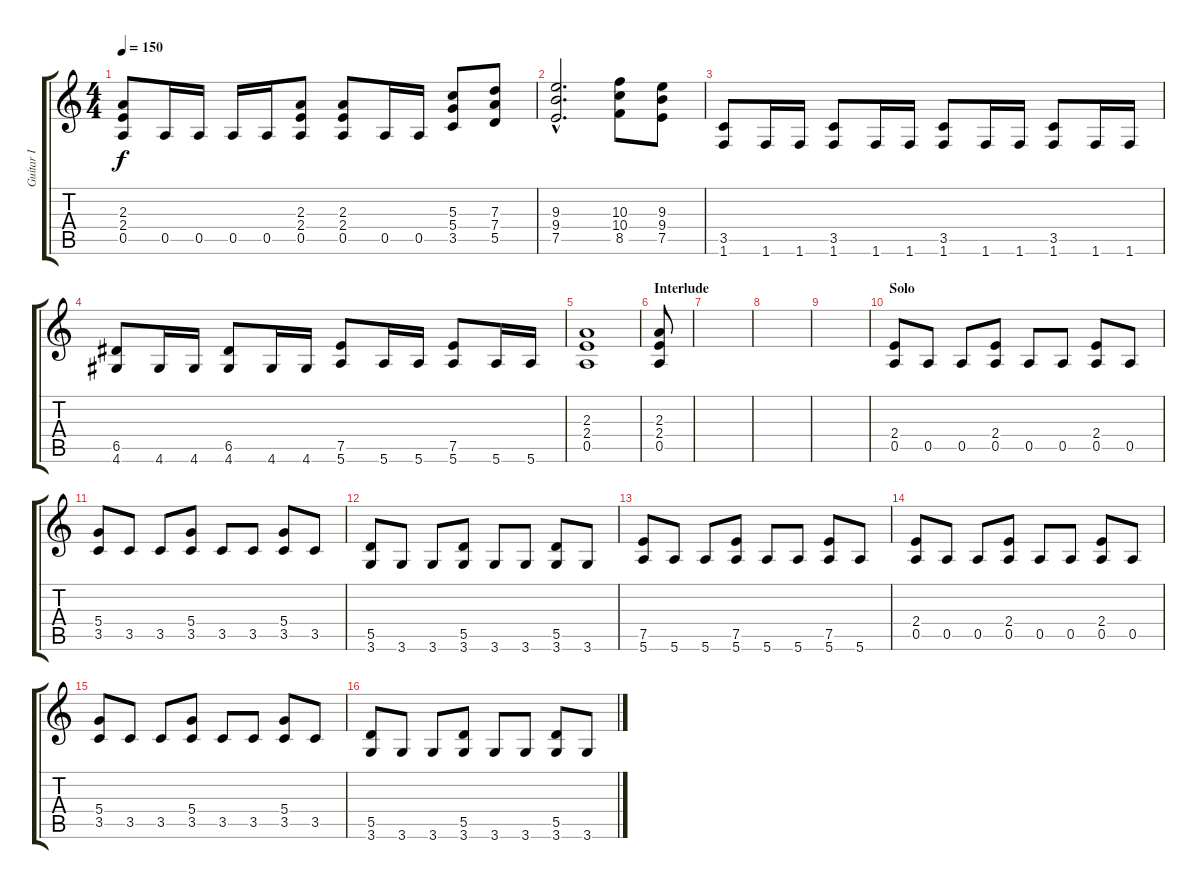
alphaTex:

\track ("Guitar I" "Guitar I") {instrument distortionguitar}
\staff {score tabs}
\tuning (E4 B3 G3 D3 A2 E2) {hide}
\ts (4 4)
\tempo 150
\clef g2
\ks c
(2.3 2.4 0.5).8{dy f} 0.5.16 0.5.16 0.5.16 0.5.16 (2.3 2.4 0.5).8 (2.3 2.4 0.5).8 0.5.16 0.5.16 (5.3 5.4 3.5).8 (7.3 7.4 5.5).8 |
(9.3{hac} 9.4{hac} 7.5{hac}).2{d} (10.3 10.4 8.5).8 (9.3 9.4 7.5).8 |
(3.5 1.6).8 1.6.16 1.6.16 (3.5 1.6).8 1.6.16 1.6.16 (3.5 1.6).8 1.6.16 1.6.16 (3.5 1.6).8 1.6.16 1.6.16 |
(6.5 4.6).8 4.6.16 4.6.16 (6.5 4.6).8 4.6.16 4.6.16 (7.5 5.6).8 5.6.16 5.6.16 (7.5 5.6).8 5.6.16 5.6.16 |
(2.3 2.4 0.5).1 |
\section ("" "Interlude")
(2.3 2.4 0.5).8 |
|
|
|
\section ("" "Solo")
(2.4 0.5).8 0.5.8 0.5.8 (2.4 0.5).8 0.5.8 0.5.8 (2.4 0.5).8 0.5.8 |
(5.4 3.5).8 3.5.8 3.5.8 (5.4 3.5).8 3.5.8 3.5.8 (5.4 3.5).8 3.5.8 |
(5.5 3.6).8 3.6.8 3.6.8 (5.5 3.6).8 3.6.8 3.6.8 (5.5 3.6).8 3.6.8 |
(7.5 5.6).8 5.6.8 5.6.8 (7.5 5.6).8 5.6.8 5.6.8 (7.5 5.6).8 5.6.8 |
(2.4 0.5).8 0.5.8 0.5.8 (2.4 0.5).8 0.5.8 0.5.8 (2.4 0.5).8 0.5.8 |
(5.4 3.5).8 3.5.8 3.5.8 (5.4 3.5).8 3.5.8 3.5.8 (5.4 3.5).8 3.5.8 |
(5.5 3.6).8 3.6.8 3.6.8 (5.5 3.6).8 3.6.8 3.6.8 (5.5 3.6).8 3.6.8
